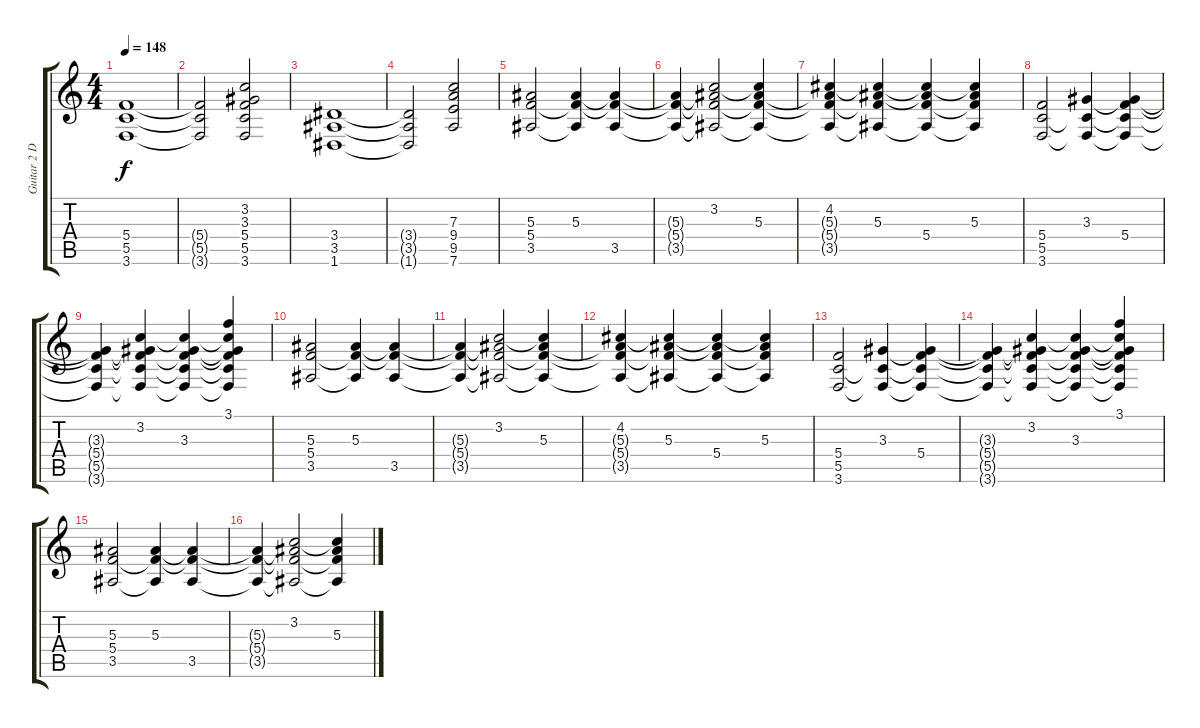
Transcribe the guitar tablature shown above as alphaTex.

\track ("Guitar 2 D-tuned" "Guitar 2 D") {instrument overdrivenguitar}
\staff {score tabs}
\tuning (D4 A3 F3 C3 G2 D2) {hide}
\ts (4 4)
\tempo 148
\clef g2
\ks c
(5.4 5.5 3.6).1{dy f} |
(5.4{t} 5.5{t} 3.6{t}).2 (3.2 3.3 5.4 5.5 3.6).2 |
(3.4 3.5 1.6).1 |
(3.4{t} 3.5{t} 1.6{t}).2 (7.3 9.4 9.5 7.6).2 |
(5.3 5.4 3.5).2 (5.3 5.4{t} 3.5{t}).4 (5.3{t} 5.4{t} 3.5).4 |
(5.3{t} 5.4{t} 3.5{t}).4 (3.2 5.3{t} 5.4{t} 3.5{t}).2 (3.2{t} 5.3 5.4{t} 3.5{t}).4 |
(4.2 5.3{t} 5.4{t} 3.5{t}).4 (4.2{t} 5.3 5.4{t} 3.5{t}).4 (4.2{t} 5.3{t} 5.4 3.5{t}).4 (4.2{t} 5.3 5.4{t} 3.5{t}).4 |
(5.4 5.5 3.6).2 (3.3 5.5{t} 3.6{t}).4 (3.3{t} 5.4 5.5{t} 3.6{t}).4 |
(3.3{t} 5.4{t} 5.5{t} 3.6{t}).4 (3.2 3.3{t} 5.4{t} 5.5{t} 3.6{t}).4 (3.2{t} 3.3 5.4{t} 5.5{t} 3.6{t}).4 (3.1 3.2{t} 3.3{t} 5.4{t} 5.5{t} 3.6{t}).4 |
(5.3 5.4 3.5).2 (5.3 5.4{t} 3.5{t}).4 (5.3{t} 5.4{t} 3.5).4 |
(5.3{t} 5.4{t} 3.5{t}).4 (3.2 5.3{t} 5.4{t} 3.5{t}).2 (3.2{t} 5.3 5.4{t} 3.5{t}).4 |
(4.2 5.3{t} 5.4{t} 3.5{t}).4 (4.2{t} 5.3 5.4{t} 3.5{t}).4 (4.2{t} 5.3{t} 5.4 3.5{t}).4 (4.2{t} 5.3 5.4{t} 3.5{t}).4 |
(5.4 5.5 3.6).2 (3.3 5.5{t} 3.6{t}).4 (3.3{t} 5.4 5.5{t} 3.6{t}).4 |
(3.3{t} 5.4{t} 5.5{t} 3.6{t}).4 (3.2 3.3{t} 5.4{t} 5.5{t} 3.6{t}).4 (3.2{t} 3.3 5.4{t} 5.5{t} 3.6{t}).4 (3.1 3.2{t} 3.3{t} 5.4{t} 5.5{t} 3.6{t}).4 |
(5.3 5.4 3.5).2 (5.3 5.4{t} 3.5{t}).4 (5.3{t} 5.4{t} 3.5).4 |
(5.3{t} 5.4{t} 3.5{t}).4 (3.2 5.3{t} 5.4{t} 3.5{t}).2 (3.2{t} 5.3 5.4{t} 3.5{t}).4
